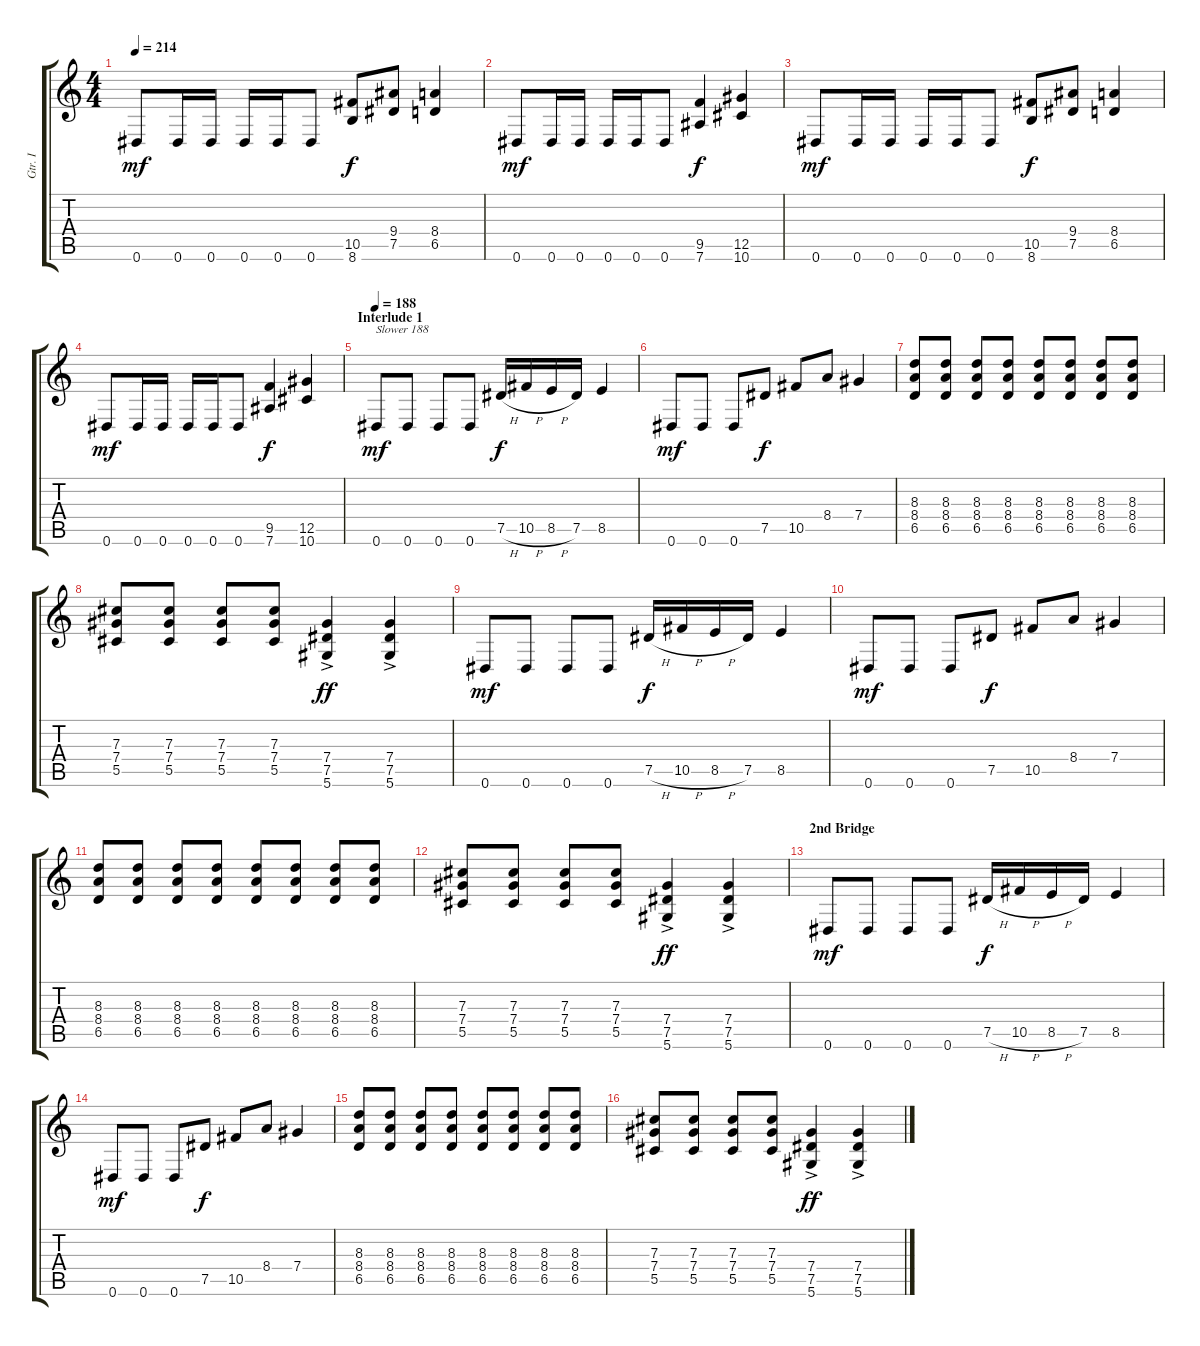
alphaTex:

\track ("Gtr. I" "Gtr. I") {instrument overdrivenguitar}
\staff {score tabs}
\tuning (Eb4 Bb3 Gb3 Db3 Ab2 Eb2) {hide}
\ts (4 4)
\tempo 214
\clef g2
\ks c
0.6.8{dy mf} 0.6.16 0.6.16 0.6.16 0.6.16 0.6.8 (10.5 8.6).8{dy f} (9.4 7.5).8 (8.4 6.5).4 |
0.6.8{dy mf} 0.6.16 0.6.16 0.6.16 0.6.16 0.6.8 (9.5 7.6).4{dy f} (12.5 10.6).4 |
0.6.8{dy mf} 0.6.16 0.6.16 0.6.16 0.6.16 0.6.8 (10.5 8.6).8{dy f} (9.4 7.5).8 (8.4 6.5).4 |
0.6.8{dy mf} 0.6.16 0.6.16 0.6.16 0.6.16 0.6.8 (9.5 7.6).4{dy f} (12.5 10.6).4 |
\section ("" "Interlude 1")
\tempo 188
0.6.8{txt "Slower 188" dy mf} 0.6.8 0.6.8 0.6.8 7.5{h}.16{dy f} 10.5{h}.16 8.5{h}.16 7.5.16 8.5.4 |
0.6.8{dy mf} 0.6.8 0.6.8 7.5.8{dy f} 10.5.8 8.4.8 7.4.4 |
(8.3 8.4 6.5).8 (8.3 8.4 6.5).8 (8.3 8.4 6.5).8 (8.3 8.4 6.5).8 (8.3 8.4 6.5).8 (8.3 8.4 6.5).8 (8.3 8.4 6.5).8 (8.3 8.4 6.5).8 |
(7.3 7.4 5.5).8 (7.3 7.4 5.5).8 (7.3 7.4 5.5).8 (7.3 7.4 5.5).8 (7.4 7.5 5.6{ac}).4{dy ff} (7.4 7.5 5.6{ac}).4 |
0.6.8{dy mf} 0.6.8 0.6.8 0.6.8 7.5{h}.16{dy f} 10.5{h}.16 8.5{h}.16 7.5.16 8.5.4 |
0.6.8{dy mf} 0.6.8 0.6.8 7.5.8{dy f} 10.5.8 8.4.8 7.4.4 |
(8.3 8.4 6.5).8 (8.3 8.4 6.5).8 (8.3 8.4 6.5).8 (8.3 8.4 6.5).8 (8.3 8.4 6.5).8 (8.3 8.4 6.5).8 (8.3 8.4 6.5).8 (8.3 8.4 6.5).8 |
(7.3 7.4 5.5).8 (7.3 7.4 5.5).8 (7.3 7.4 5.5).8 (7.3 7.4 5.5).8 (7.4 7.5 5.6{ac}).4{dy ff} (7.4 7.5 5.6{ac}).4 |
\section ("" "2nd Bridge")
0.6.8{dy mf} 0.6.8 0.6.8 0.6.8 7.5{h}.16{dy f} 10.5{h}.16 8.5{h}.16 7.5.16 8.5.4 |
0.6.8{dy mf} 0.6.8 0.6.8 7.5.8{dy f} 10.5.8 8.4.8 7.4.4 |
(8.3 8.4 6.5).8 (8.3 8.4 6.5).8 (8.3 8.4 6.5).8 (8.3 8.4 6.5).8 (8.3 8.4 6.5).8 (8.3 8.4 6.5).8 (8.3 8.4 6.5).8 (8.3 8.4 6.5).8 |
(7.3 7.4 5.5).8 (7.3 7.4 5.5).8 (7.3 7.4 5.5).8 (7.3 7.4 5.5).8 (7.4 7.5 5.6{ac}).4{dy ff} (7.4 7.5 5.6{ac}).4
